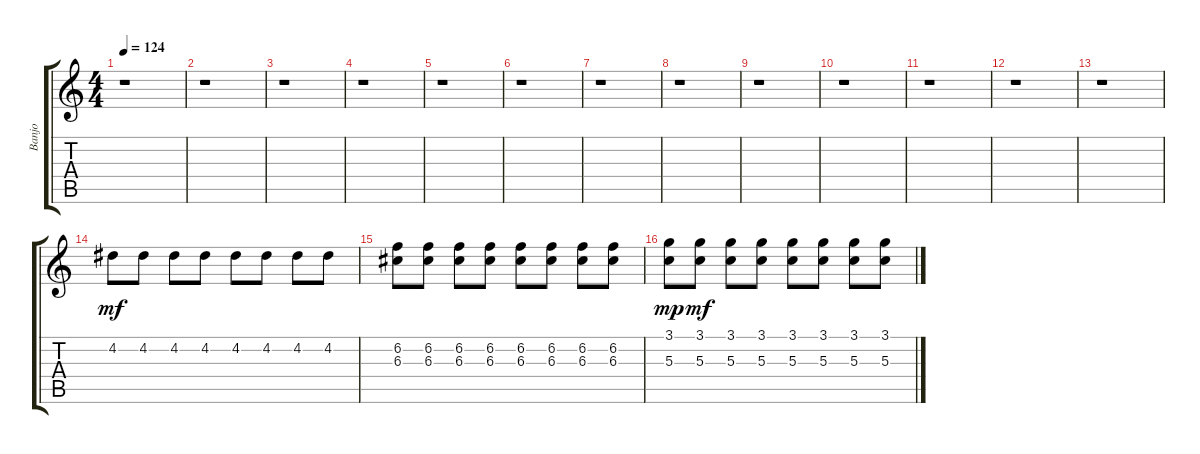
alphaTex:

\track ("Banjo" "Banjo") {instrument banjo}
\staff {score tabs}
\tuning (E4 B3 G3 D3 A2 E2) {hide}
\displaytranspose 12
\ts (4 4)
\tempo 124
\clef g2
\ks c
r.1{dy mf} |
r.1 |
r.1 |
r.1 |
r.1 |
r.1 |
r.1 |
r.1 |
r.1 |
r.1 |
r.1 |
r.1 |
r.1 |
4.2.8 4.2.8 4.2.8 4.2.8 4.2.8 4.2.8 4.2.8 4.2.8 |
(6.2 6.3).8 (6.2 6.3).8 (6.2 6.3).8 (6.2 6.3).8 (6.2 6.3).8 (6.2 6.3).8 (6.2 6.3).8 (6.2 6.3).8 |
(3.1 5.3).8{dy mp} (3.1 5.3).8{dy mf} (3.1 5.3).8 (3.1 5.3).8 (3.1 5.3).8 (3.1 5.3).8 (3.1 5.3).8 (3.1 5.3).8
